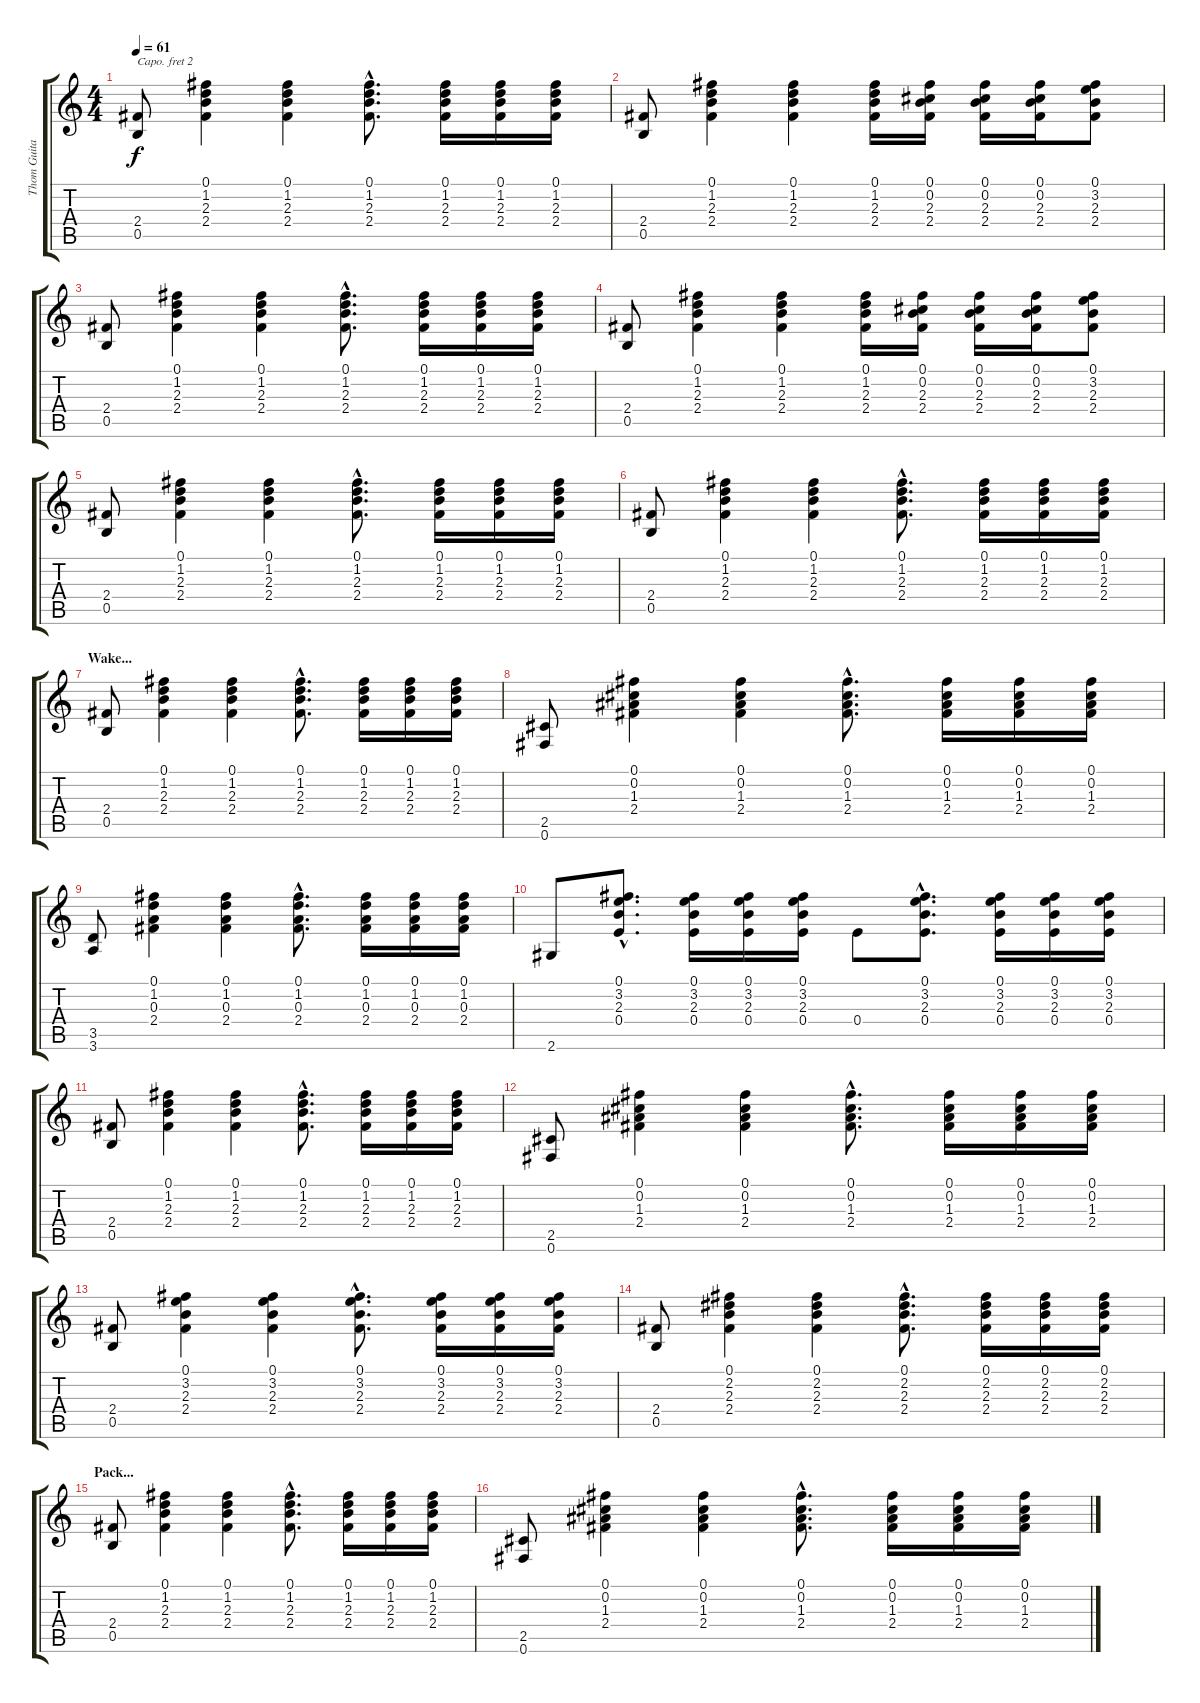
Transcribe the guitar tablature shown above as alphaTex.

\track ("Thom Guitar" "Thom Guita") {instrument electricguitarjazz}
\staff {score tabs}
\capo 2
\tuning (E4 B3 G3 D3 A2 E2) {hide}
\ts (4 4)
\tempo 61
\clef g2
\ks c
(2.4 0.5).8{dy f instrument electricguitarjazz} (0.1 1.2 2.3 2.4).4 (0.1 1.2 2.3 2.4).4 (0.1{hac} 1.2{hac} 2.3{hac} 2.4{hac}).8{d} (0.1 1.2 2.3 2.4).16 (0.1 1.2 2.3 2.4).16 (0.1 1.2 2.3 2.4).16 |
(2.4 0.5).8 (0.1 1.2 2.3 2.4).4 (0.1 1.2 2.3 2.4).4 (0.1 1.2 2.3 2.4).16 (0.1 0.2 2.3 2.4).16 (0.1 0.2 2.3 2.4).16 (0.1 0.2 2.3 2.4).16 (0.1 3.2 2.3 2.4).8 |
(2.4 0.5).8 (0.1 1.2 2.3 2.4).4 (0.1 1.2 2.3 2.4).4 (0.1{hac} 1.2{hac} 2.3{hac} 2.4{hac}).8{d} (0.1 1.2 2.3 2.4).16 (0.1 1.2 2.3 2.4).16 (0.1 1.2 2.3 2.4).16 |
(2.4 0.5).8 (0.1 1.2 2.3 2.4).4 (0.1 1.2 2.3 2.4).4 (0.1 1.2 2.3 2.4).16 (0.1 0.2 2.3 2.4).16 (0.1 0.2 2.3 2.4).16 (0.1 0.2 2.3 2.4).16 (0.1 3.2 2.3 2.4).8 |
(2.4 0.5).8 (0.1 1.2 2.3 2.4).4 (0.1 1.2 2.3 2.4).4 (0.1{hac} 1.2{hac} 2.3{hac} 2.4{hac}).8{d} (0.1 1.2 2.3 2.4).16 (0.1 1.2 2.3 2.4).16 (0.1 1.2 2.3 2.4).16 |
(2.4 0.5).8 (0.1 1.2 2.3 2.4).4 (0.1 1.2 2.3 2.4).4 (0.1{hac} 1.2{hac} 2.3{hac} 2.4{hac}).8{d} (0.1 1.2 2.3 2.4).16 (0.1 1.2 2.3 2.4).16 (0.1 1.2 2.3 2.4).16 |
\section ("" "Wake...")
(2.4 0.5).8 (0.1 1.2 2.3 2.4).4 (0.1 1.2 2.3 2.4).4 (0.1{hac} 1.2{hac} 2.3{hac} 2.4{hac}).8{d} (0.1 1.2 2.3 2.4).16 (0.1 1.2 2.3 2.4).16 (0.1 1.2 2.3 2.4).16 |
(2.5 0.6).8 (0.1 0.2 1.3 2.4).4 (0.1 0.2 1.3 2.4).4 (0.1{hac} 0.2{hac} 1.3{hac} 2.4{hac}).8{d} (0.1 0.2 1.3 2.4).16 (0.1 0.2 1.3 2.4).16 (0.1 0.2 1.3 2.4).16 |
(3.5 3.6).8 (0.1 1.2 0.3 2.4).4 (0.1 1.2 0.3 2.4).4 (0.1{hac} 1.2{hac} 0.3{hac} 2.4{hac}).8{d} (0.1 1.2 0.3 2.4).16 (0.1 1.2 0.3 2.4).16 (0.1 1.2 0.3 2.4).16 |
2.6.8 (0.1{hac} 3.2{hac} 2.3{hac} 0.4{hac}).8{d} (0.1 3.2 2.3 0.4).16 (0.1 3.2 2.3 0.4).16 (0.1 3.2 2.3 0.4).16 0.4.8 (0.1{hac} 3.2{hac} 2.3{hac} 0.4{hac}).8{d} (0.1 3.2 2.3 0.4).16 (0.1 3.2 2.3 0.4).16 (0.1 3.2 2.3 0.4).16 |
(2.4 0.5).8 (0.1 1.2 2.3 2.4).4 (0.1 1.2 2.3 2.4).4 (0.1{hac} 1.2{hac} 2.3{hac} 2.4{hac}).8{d} (0.1 1.2 2.3 2.4).16 (0.1 1.2 2.3 2.4).16 (0.1 1.2 2.3 2.4).16 |
(2.5 0.6).8 (0.1 0.2 1.3 2.4).4 (0.1 0.2 1.3 2.4).4 (0.1{hac} 0.2{hac} 1.3{hac} 2.4{hac}).8{d} (0.1 0.2 1.3 2.4).16 (0.1 0.2 1.3 2.4).16 (0.1 0.2 1.3 2.4).16 |
(2.4 0.5).8 (0.1 3.2 2.3 2.4).4 (0.1 3.2 2.3 2.4).4 (0.1{hac} 3.2{hac} 2.3{hac} 2.4{hac}).8{d} (0.1 3.2 2.3 2.4).16 (0.1 3.2 2.3 2.4).16 (0.1 3.2 2.3 2.4).16 |
(2.4 0.5).8 (0.1 2.2 2.3 2.4).4 (0.1 2.2 2.3 2.4).4 (0.1{hac} 2.2{hac} 2.3{hac} 2.4{hac}).8{d} (0.1 2.2 2.3 2.4).16 (0.1 2.2 2.3 2.4).16 (0.1 2.2 2.3 2.4).16 |
\section ("" "Pack...")
(2.4 0.5).8 (0.1 1.2 2.3 2.4).4 (0.1 1.2 2.3 2.4).4 (0.1{hac} 1.2{hac} 2.3{hac} 2.4{hac}).8{d} (0.1 1.2 2.3 2.4).16 (0.1 1.2 2.3 2.4).16 (0.1 1.2 2.3 2.4).16 |
(2.5 0.6).8 (0.1 0.2 1.3 2.4).4 (0.1 0.2 1.3 2.4).4 (0.1{hac} 0.2{hac} 1.3{hac} 2.4{hac}).8{d} (0.1 0.2 1.3 2.4).16 (0.1 0.2 1.3 2.4).16 (0.1 0.2 1.3 2.4).16
